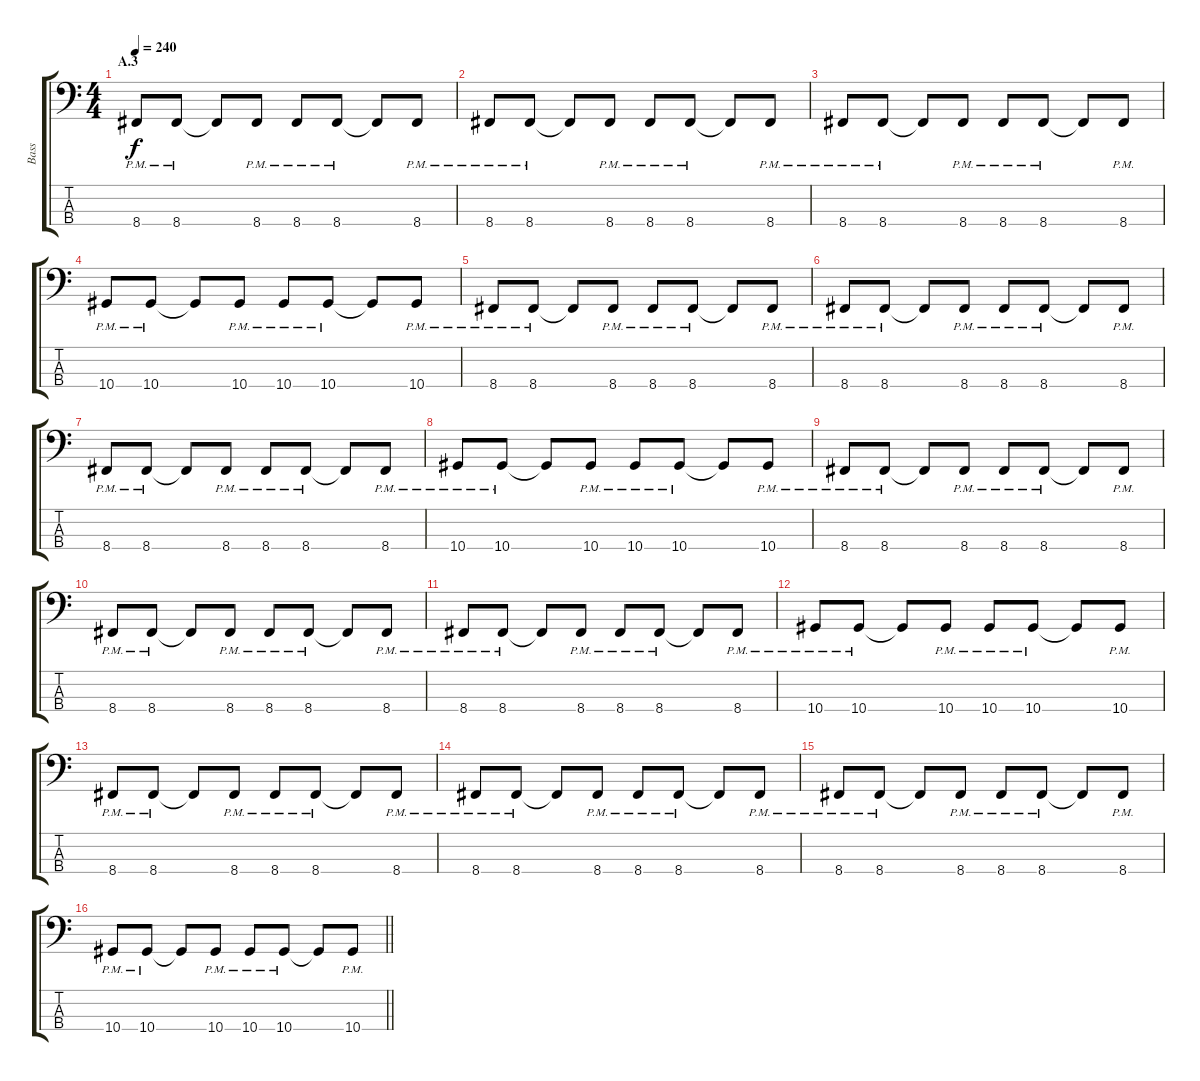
\track ("Bass" "Bass") {instrument electricbasspick}
\staff {score tabs}
\tuning (Eb2 Bb1 F1 Bb0) {hide}
\ts (4 4)
\section ("" "A.3")
\tempo 240
\clef f4
\ks c
8.4{pm}.8{dy f} 8.4{pm}.8 8.4{t}.8 8.4{pm}.8 8.4{pm}.8 8.4{pm}.8 8.4{t}.8 8.4{pm}.8 |
8.4{pm}.8 8.4{pm}.8 8.4{t}.8 8.4{pm}.8 8.4{pm}.8 8.4{pm}.8 8.4{t}.8 8.4{pm}.8 |
8.4{pm}.8 8.4{pm}.8 8.4{t}.8 8.4{pm}.8 8.4{pm}.8 8.4{pm}.8 8.4{t}.8 8.4{pm}.8 |
10.4{pm}.8 10.4{pm}.8 10.4{t}.8 10.4{pm}.8 10.4{pm}.8 10.4{pm}.8 10.4{t}.8 10.4{pm}.8 |
8.4{pm}.8 8.4{pm}.8 8.4{t}.8 8.4{pm}.8 8.4{pm}.8 8.4{pm}.8 8.4{t}.8 8.4{pm}.8 |
8.4{pm}.8 8.4{pm}.8 8.4{t}.8 8.4{pm}.8 8.4{pm}.8 8.4{pm}.8 8.4{t}.8 8.4{pm}.8 |
8.4{pm}.8 8.4{pm}.8 8.4{t}.8 8.4{pm}.8 8.4{pm}.8 8.4{pm}.8 8.4{t}.8 8.4{pm}.8 |
10.4{pm}.8 10.4{pm}.8 10.4{t}.8 10.4{pm}.8 10.4{pm}.8 10.4{pm}.8 10.4{t}.8 10.4{pm}.8 |
8.4{pm}.8 8.4{pm}.8 8.4{t}.8 8.4{pm}.8 8.4{pm}.8 8.4{pm}.8 8.4{t}.8 8.4{pm}.8 |
8.4{pm}.8 8.4{pm}.8 8.4{t}.8 8.4{pm}.8 8.4{pm}.8 8.4{pm}.8 8.4{t}.8 8.4{pm}.8 |
8.4{pm}.8 8.4{pm}.8 8.4{t}.8 8.4{pm}.8 8.4{pm}.8 8.4{pm}.8 8.4{t}.8 8.4{pm}.8 |
10.4{pm}.8 10.4{pm}.8 10.4{t}.8 10.4{pm}.8 10.4{pm}.8 10.4{pm}.8 10.4{t}.8 10.4{pm}.8 |
8.4{pm}.8 8.4{pm}.8 8.4{t}.8 8.4{pm}.8 8.4{pm}.8 8.4{pm}.8 8.4{t}.8 8.4{pm}.8 |
8.4{pm}.8 8.4{pm}.8 8.4{t}.8 8.4{pm}.8 8.4{pm}.8 8.4{pm}.8 8.4{t}.8 8.4{pm}.8 |
8.4{pm}.8 8.4{pm}.8 8.4{t}.8 8.4{pm}.8 8.4{pm}.8 8.4{pm}.8 8.4{t}.8 8.4{pm}.8 |
\barLineRight lightlight
10.4{pm}.8 10.4{pm}.8 10.4{t}.8 10.4{pm}.8 10.4{pm}.8 10.4{pm}.8 10.4{t}.8 10.4{pm}.8
